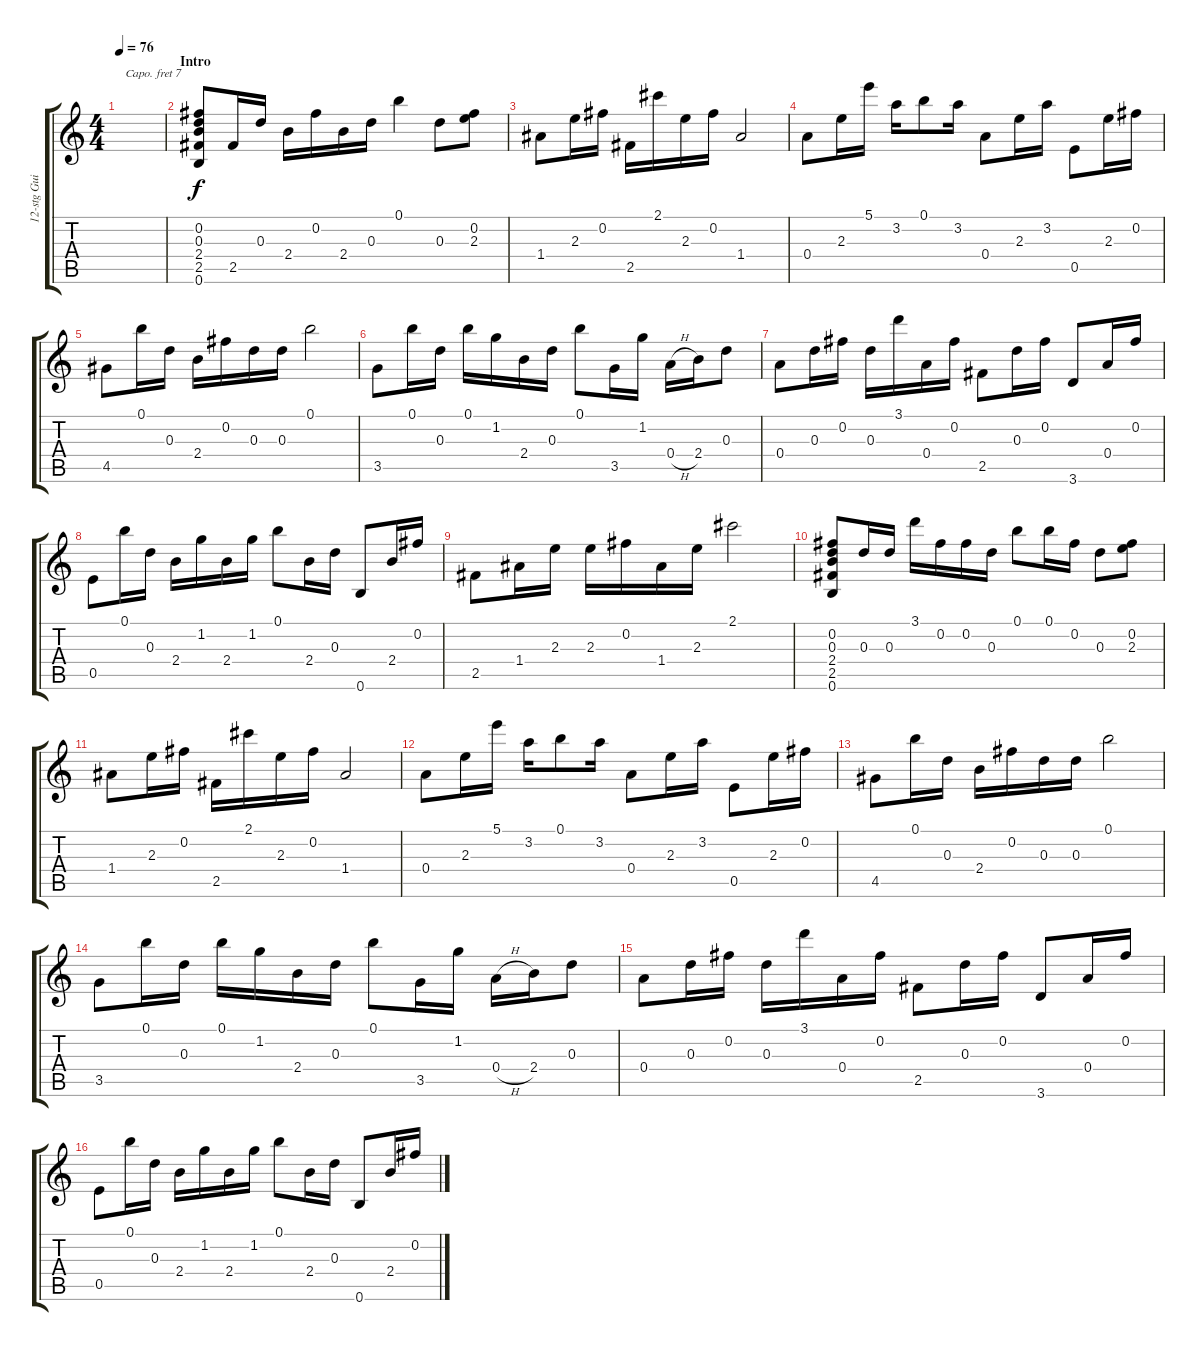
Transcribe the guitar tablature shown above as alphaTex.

\track ("12-stg Guitar (1)" "12-stg Gui") {instrument acousticguitarsteel}
\staff {score tabs}
\capo 7
\tuning (E4 B3 G3 D3 A2 E2) {hide}
\ts (4 4)
\tempo 76
\clef g2
\ks c
|
\section ("" "Intro")
(0.2 0.3 2.4 2.5 0.6).8 2.5.16 0.3.16 2.4.16 0.2.16 2.4.16 0.3.16 0.1.4 0.3.8 (0.2 2.3).8 |
1.4.8 2.3.16 0.2.16 2.5.16 2.1.16 2.3.16 0.2.16 1.4.2 |
0.4.8 2.3.16 5.1.16 3.2.16 0.1.8 3.2.16 0.4.8 2.3.16 3.2.16 0.5.8 2.3.16 0.2.16 |
4.5.8 0.1.16 0.3.16 2.4.16 0.2.16 0.3.16 0.3.16 0.1.2 |
3.5.8 0.1.16 0.3.16 0.1.16 1.2.16 2.4.16 0.3.16 0.1.8 3.5.16 1.2.16 0.4{h}.16 2.4.16 0.3.8 |
0.4.8 0.3.16 0.2.16 0.3.16 3.1.16 0.4.16 0.2.16 2.5.8 0.3.16 0.2.16 3.6.8 0.4.16 0.2.16 |
0.5.8 0.1.16 0.3.16 2.4.16 1.2.16 2.4.16 1.2.16 0.1.8 2.4.16 0.3.16 0.6.8 2.4.16 0.2.16 |
2.5.8 1.4.16 2.3.16 2.3.16 0.2.16 1.4.16 2.3.16 2.1.2 |
(0.2 0.3 2.4 2.5 0.6).8 0.3.16 0.3.16 3.1.16 0.2.16 0.2.16 0.3.16 0.1.8 0.1.16 0.2.16 0.3.8 (0.2 2.3).8 |
1.4.8 2.3.16 0.2.16 2.5.16 2.1.16 2.3.16 0.2.16 1.4.2 |
0.4.8 2.3.16 5.1.16 3.2.16 0.1.8 3.2.16 0.4.8 2.3.16 3.2.16 0.5.8 2.3.16 0.2.16 |
4.5.8 0.1.16 0.3.16 2.4.16 0.2.16 0.3.16 0.3.16 0.1.2 |
3.5.8 0.1.16 0.3.16 0.1.16 1.2.16 2.4.16 0.3.16 0.1.8 3.5.16 1.2.16 0.4{h}.16 2.4.16 0.3.8 |
0.4.8 0.3.16 0.2.16 0.3.16 3.1.16 0.4.16 0.2.16 2.5.8 0.3.16 0.2.16 3.6.8 0.4.16 0.2.16 |
0.5.8 0.1.16 0.3.16 2.4.16 1.2.16 2.4.16 1.2.16 0.1.8 2.4.16 0.3.16 0.6.8 2.4.16 0.2.16
